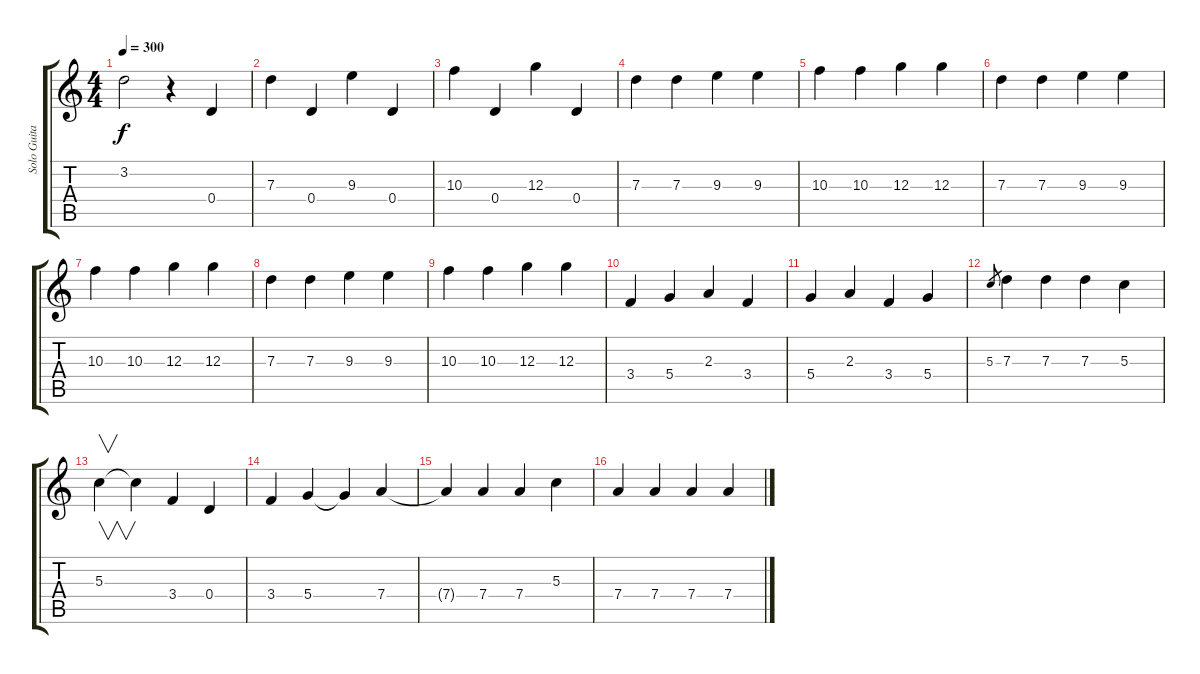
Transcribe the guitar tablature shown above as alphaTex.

\track ("Solo Guitar" "Solo Guita") {instrument overdrivenguitar}
\staff {score tabs}
\tuning (E4 B3 G3 D3 A2 E2) {hide}
\ts (4 4)
\tempo 300
\clef g2
\ks c
3.2.2{dy f} r.4 0.4.4 |
7.3.4 0.4.4 9.3.4 0.4.4 |
10.3.4 0.4.4 12.3.4 0.4.4 |
7.3.4 7.3.4 9.3.4 9.3.4 |
10.3.4 10.3.4 12.3.4 12.3.4 |
7.3.4 7.3.4 9.3.4 9.3.4 |
10.3.4 10.3.4 12.3.4 12.3.4 |
7.3.4 7.3.4 9.3.4 9.3.4 |
10.3.4 10.3.4 12.3.4 12.3.4 |
3.4.4 5.4.4 2.3.4 3.4.4 |
5.4.4 2.3.4 3.4.4 5.4.4 |
5.3.8{gr} 7.3.4 7.3.4 7.3.4 5.3.4 |
5.3.4{v} 5.3{t}.4 3.4.4 0.4.4 |
3.4.4 5.4.4 5.4{t}.4 7.4.4 |
7.4{t}.4 7.4.4 7.4.4 5.3.4 |
7.4.4 7.4.4 7.4.4 7.4.4
